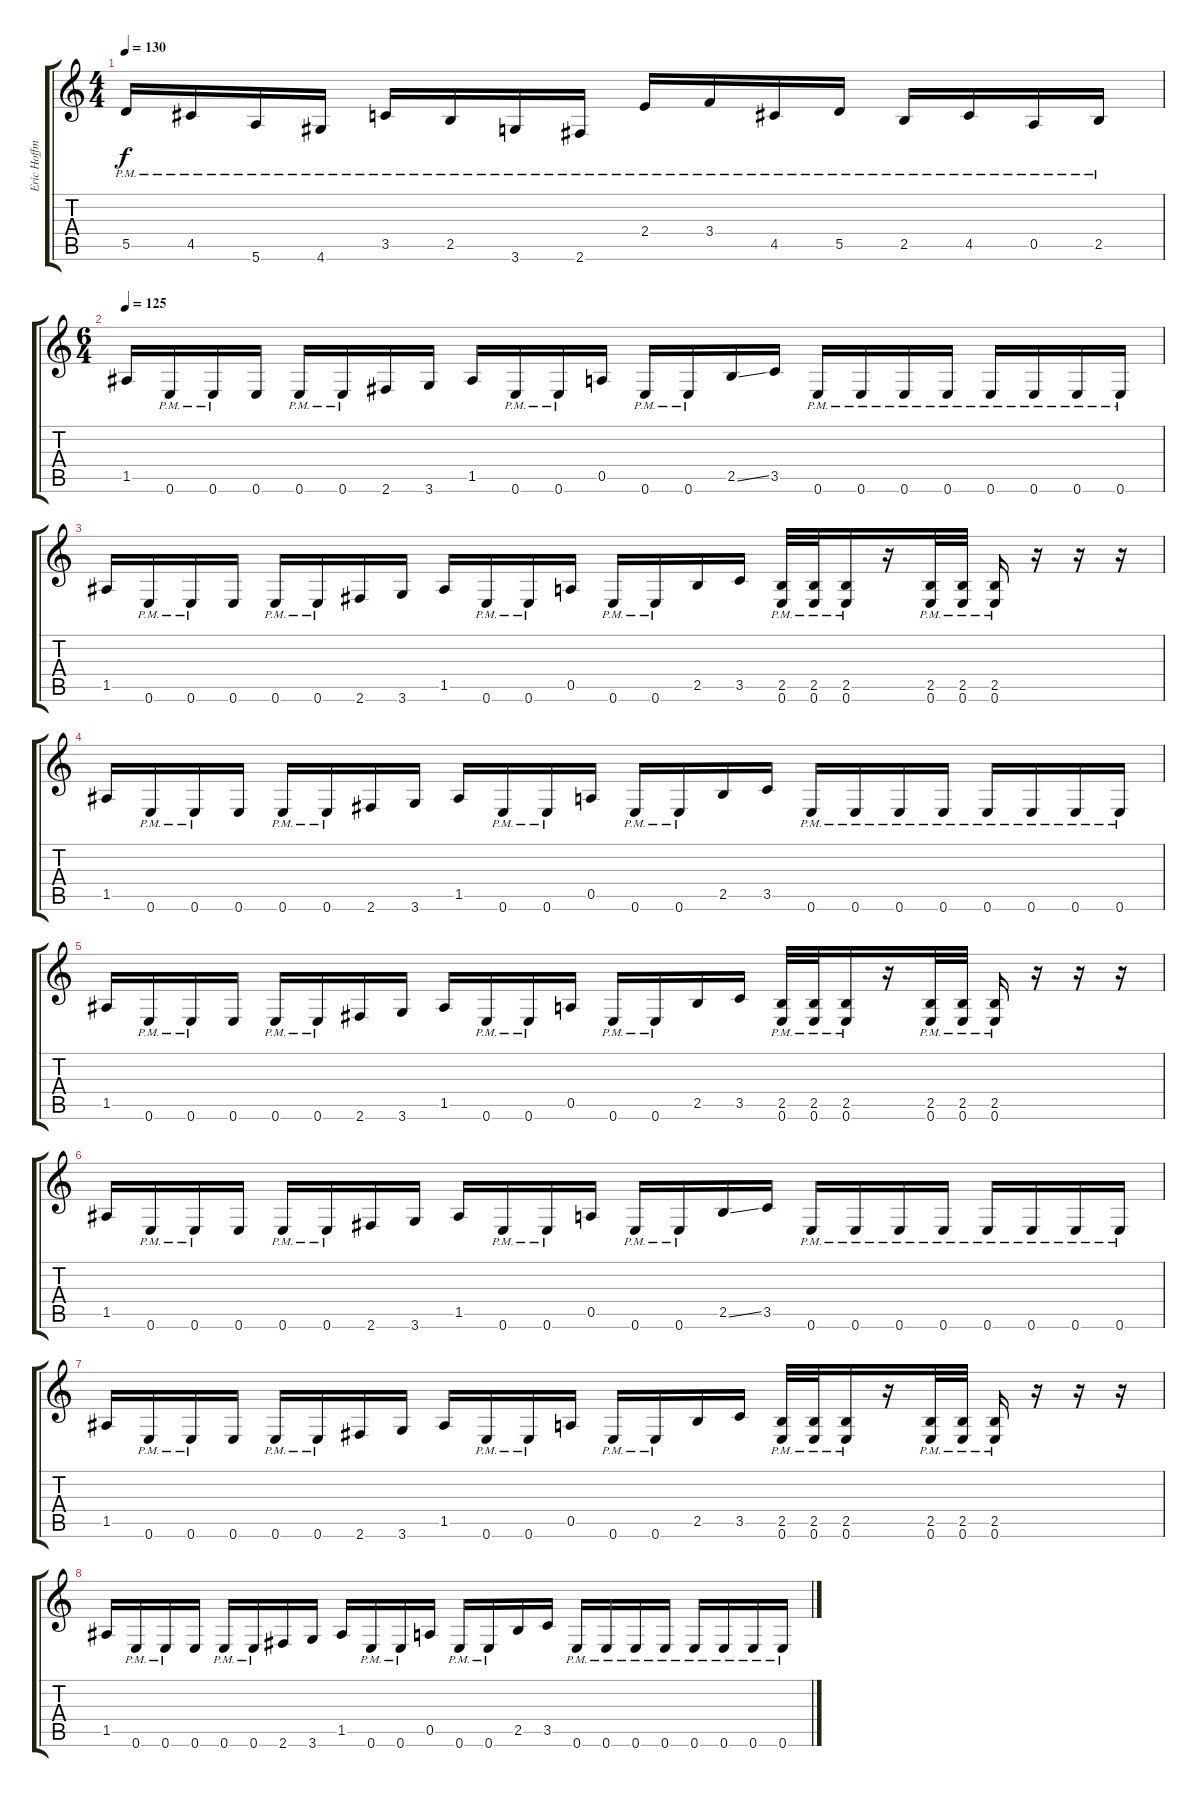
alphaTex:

\track ("Eric Hoffman" "Eric Hoffm") {instrument distortionguitar}
\staff {score tabs}
\tuning (E4 B3 G3 D3 A2 E2) {hide}
\ts (4 4)
\tempo 130
\clef g2
\ks c
5.5{pm}.16{dy f} 4.5{pm}.16 5.6{pm}.16 4.6{pm}.16 3.5{pm}.16 2.5{pm}.16 3.6{pm}.16 2.6{pm}.16 2.4{pm}.16 3.4{pm}.16 4.5{pm}.16 5.5{pm}.16 2.5{pm}.16 4.5{pm}.16 0.5{pm}.16 2.5{pm}.16 |
\ts (6 4)
\tempo 125
1.5.16 0.6{pm}.16 0.6{pm}.16 0.6.16 0.6{pm}.16 0.6{pm}.16 2.6.16 3.6.16 1.5.16 0.6{pm}.16 0.6{pm}.16 0.5.16 0.6{pm}.16 0.6{pm}.16 2.5{ss}.16 3.5.16 0.6{pm}.16 0.6{pm}.16 0.6{pm}.16 0.6{pm}.16 0.6{pm}.16 0.6{pm}.16 0.6{pm}.16 0.6{pm}.16 |
1.5.16 0.6{pm}.16 0.6{pm}.16 0.6.16 0.6{pm}.16 0.6{pm}.16 2.6.16 3.6.16 1.5.16 0.6{pm}.16 0.6{pm}.16 0.5.16 0.6{pm}.16 0.6{pm}.16 2.5.16 3.5.16 (2.5{pm} 0.6{pm}).32 (2.5{pm} 0.6{pm}).32 (2.5{pm} 0.6{pm}).16 r.16 (2.5{pm} 0.6{pm}).32 (2.5{pm} 0.6{pm}).32 (2.5{pm} 0.6{pm}).16 r.16 r.16 r.16 |
1.5.16 0.6{pm}.16 0.6{pm}.16 0.6.16 0.6{pm}.16 0.6{pm}.16 2.6.16 3.6.16 1.5.16 0.6{pm}.16 0.6{pm}.16 0.5.16 0.6{pm}.16 0.6{pm}.16 2.5.16 3.5.16 0.6{pm}.16 0.6{pm}.16 0.6{pm}.16 0.6{pm}.16 0.6{pm}.16 0.6{pm}.16 0.6{pm}.16 0.6{pm}.16 |
1.5.16 0.6{pm}.16 0.6{pm}.16 0.6.16 0.6{pm}.16 0.6{pm}.16 2.6.16 3.6.16 1.5.16 0.6{pm}.16 0.6{pm}.16 0.5.16 0.6{pm}.16 0.6{pm}.16 2.5.16 3.5.16 (2.5{pm} 0.6{pm}).32 (2.5{pm} 0.6{pm}).32 (2.5{pm} 0.6{pm}).16 r.16 (2.5{pm} 0.6{pm}).32 (2.5{pm} 0.6{pm}).32 (2.5{pm} 0.6{pm}).16 r.16 r.16 r.16 |
1.5.16 0.6{pm}.16 0.6{pm}.16 0.6.16 0.6{pm}.16 0.6{pm}.16 2.6.16 3.6.16 1.5.16 0.6{pm}.16 0.6{pm}.16 0.5.16 0.6{pm}.16 0.6{pm}.16 2.5{ss}.16 3.5.16 0.6{pm}.16 0.6{pm}.16 0.6{pm}.16 0.6{pm}.16 0.6{pm}.16 0.6{pm}.16 0.6{pm}.16 0.6{pm}.16 |
1.5.16 0.6{pm}.16 0.6{pm}.16 0.6.16 0.6{pm}.16 0.6{pm}.16 2.6.16 3.6.16 1.5.16 0.6{pm}.16 0.6{pm}.16 0.5.16 0.6{pm}.16 0.6{pm}.16 2.5.16 3.5.16 (2.5{pm} 0.6{pm}).32 (2.5{pm} 0.6{pm}).32 (2.5{pm} 0.6{pm}).16 r.16 (2.5{pm} 0.6{pm}).32 (2.5{pm} 0.6{pm}).32 (2.5{pm} 0.6{pm}).16 r.16 r.16 r.16 |
1.5.16 0.6{pm}.16 0.6{pm}.16 0.6.16 0.6{pm}.16 0.6{pm}.16 2.6.16 3.6.16 1.5.16 0.6{pm}.16 0.6{pm}.16 0.5.16 0.6{pm}.16 0.6{pm}.16 2.5.16 3.5.16 0.6{pm}.16 0.6{pm}.16 0.6{pm}.16 0.6{pm}.16 0.6{pm}.16 0.6{pm}.16 0.6{pm}.16 0.6{pm}.16
